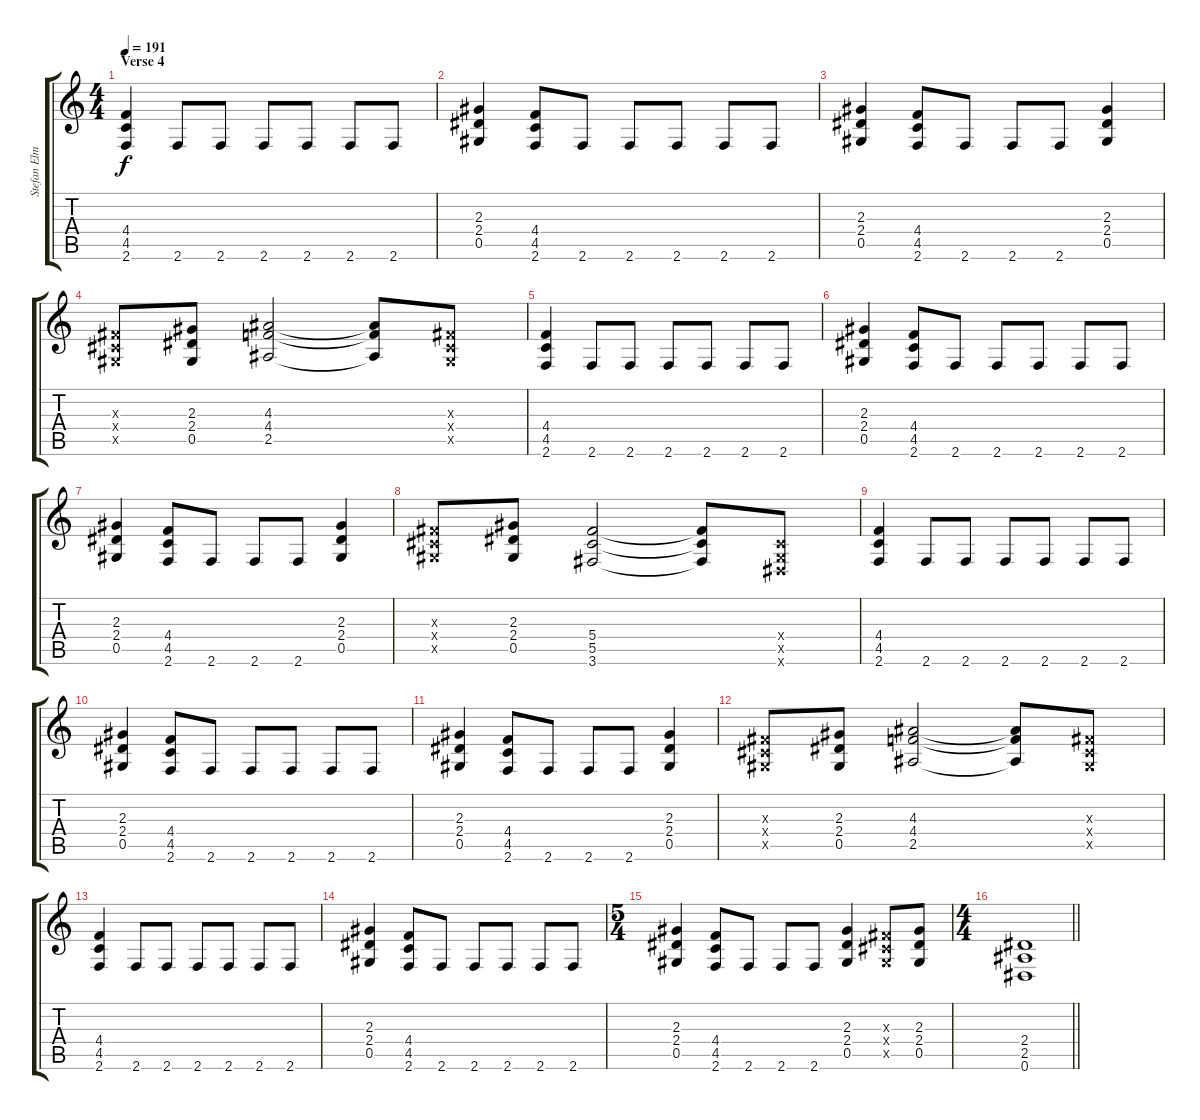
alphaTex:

\track ("Stefan Elmgren" "Stefan Elm") {instrument distortionguitar}
\staff {score tabs}
\tuning (Eb4 Bb3 Gb3 Db3 Ab2 Eb2) {hide}
\ts (4 4)
\section ("" "Verse 4")
\tempo 191
\clef g2
\ks c
(4.4 4.5 2.6).4{dy f} 2.6.8 2.6.8 2.6.8 2.6.8 2.6.8 2.6.8 |
(2.3 2.4 0.5).4 (4.4 4.5 2.6).8 2.6.8 2.6.8 2.6.8 2.6.8 2.6.8 |
(2.3 2.4 0.5).4 (4.4 4.5 2.6).8 2.6.8 2.6.8 2.6.8 (2.3 2.4 0.5).4 |
(0.3{x} 0.4{x} 0.5{x}).8 (2.3 2.4 0.5).8 (4.3 4.4 2.5).2 (4.3{t} 4.4{t} 2.5{t}).8 (0.3{x} 0.4{x} 0.5{x}).8 |
(4.4 4.5 2.6).4 2.6.8 2.6.8 2.6.8 2.6.8 2.6.8 2.6.8 |
(2.3 2.4 0.5).4 (4.4 4.5 2.6).8 2.6.8 2.6.8 2.6.8 2.6.8 2.6.8 |
(2.3 2.4 0.5).4 (4.4 4.5 2.6).8 2.6.8 2.6.8 2.6.8 (2.3 2.4 0.5).4 |
(0.3{x} 0.4{x} 0.5{x}).8 (2.3 2.4 0.5).8 (5.4 5.5 3.6).2 (5.4{t} 5.5{t} 3.6{t}).8 (0.4{x} 0.5{x} 0.6{x}).8 |
(4.4 4.5 2.6).4 2.6.8 2.6.8 2.6.8 2.6.8 2.6.8 2.6.8 |
(2.3 2.4 0.5).4 (4.4 4.5 2.6).8 2.6.8 2.6.8 2.6.8 2.6.8 2.6.8 |
(2.3 2.4 0.5).4 (4.4 4.5 2.6).8 2.6.8 2.6.8 2.6.8 (2.3 2.4 0.5).4 |
(0.3{x} 0.4{x} 0.5{x}).8 (2.3 2.4 0.5).8 (4.3 4.4 2.5).2 (4.3{t} 4.4{t} 2.5{t}).8 (0.3{x} 0.4{x} 0.5{x}).8 |
(4.4 4.5 2.6).4 2.6.8 2.6.8 2.6.8 2.6.8 2.6.8 2.6.8 |
(2.3 2.4 0.5).4 (4.4 4.5 2.6).8 2.6.8 2.6.8 2.6.8 2.6.8 2.6.8 |
\ts (5 4)
(2.3 2.4 0.5).4 (4.4 4.5 2.6).8 2.6.8 2.6.8 2.6.8 (2.3 2.4 0.5).4 (0.3{x} 0.4{x} 0.5{x}).8 (2.3 2.4 0.5).8 |
\ts (4 4)
\barLineRight lightlight
(2.4 2.5 0.6).1
